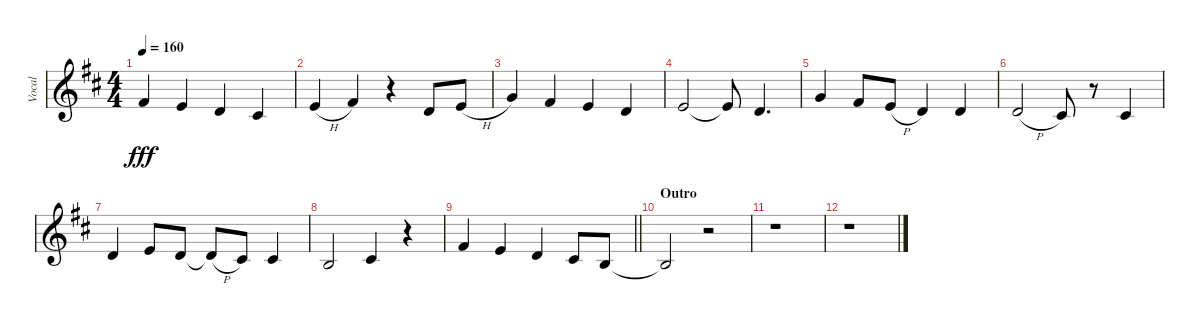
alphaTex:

\track ("Vocal" "Vocal") {instrument lead2sawtooth}
\staff {score}
\tuning (E4 B3 G3 D3 A2 E2) {hide}
\ts (4 4)
\tempo 160
\clef g2
\ks bminor
2.1.4{dy fff} 0.1.4 3.2.4 2.2.4 |
0.1{h}.4 2.1.4 r.4 3.2.8 0.1{h}.8 |
3.1.4 2.1.4 0.1.4 3.2.4 |
0.1.2 0.1{t}.8 3.2.4{d} |
3.1.4 2.1.8 5.2{h}.8 3.2.4 3.2.4 |
3.2{h}.2 2.2.8 r.8 2.2.4 |
3.2.4 0.1.8 3.2.8 3.2{h t}.8 2.2.8 2.2.4 |
0.2.2 2.2.4 r.4 |
\barLineRight lightlight
2.1.4 0.1.4 3.2.4 2.2.8 0.2.8 |
\section ("" "Outro")
0.2{t}.2 r.2 |
r.1 |
r.1
